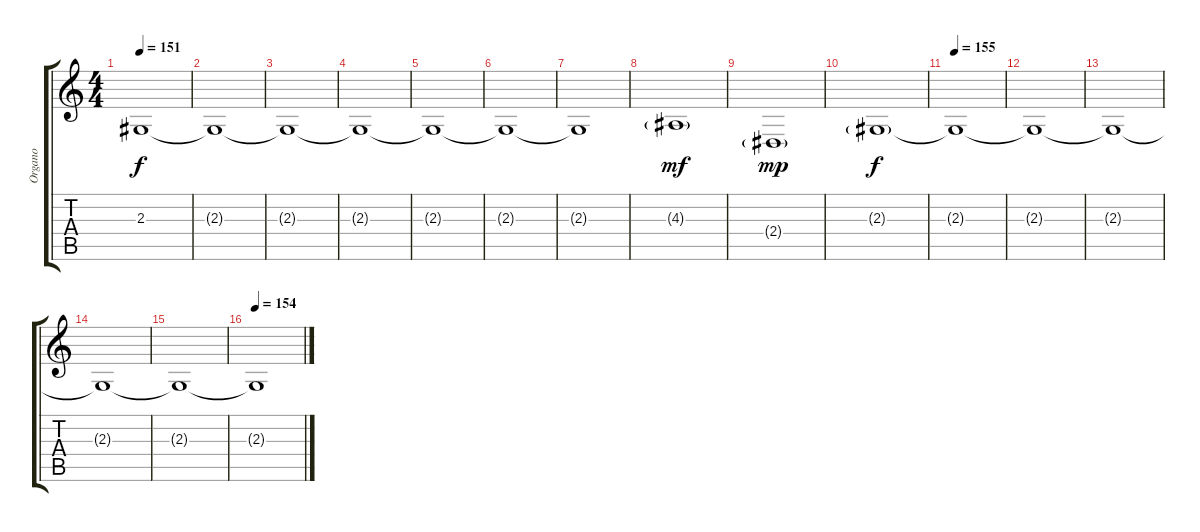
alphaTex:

\track ("Organo" "Organo") {instrument percussiveorgan}
\staff {score tabs}
\tuning (Eb4 Bb3 Gb3 Db3 Ab2 Eb2) {hide}
\ts (4 4)
\tempo 151
\clef g2
\ks c
2.3{t}.1{dy f} |
2.3{t}.1 |
2.3{t}.1 |
2.3{t}.1 |
2.3{t}.1 |
2.3{t}.1 |
2.3{t}.1 |
4.3{g}.1{dy mf} |
2.4{g}.1{dy mp} |
2.3{g}.1{dy f} |
\tempo 155
2.3{t}.1 |
2.3{t}.1 |
2.3{t}.1 |
2.3{t}.1 |
2.3{t}.1 |
\tempo 154
2.3{t}.1
